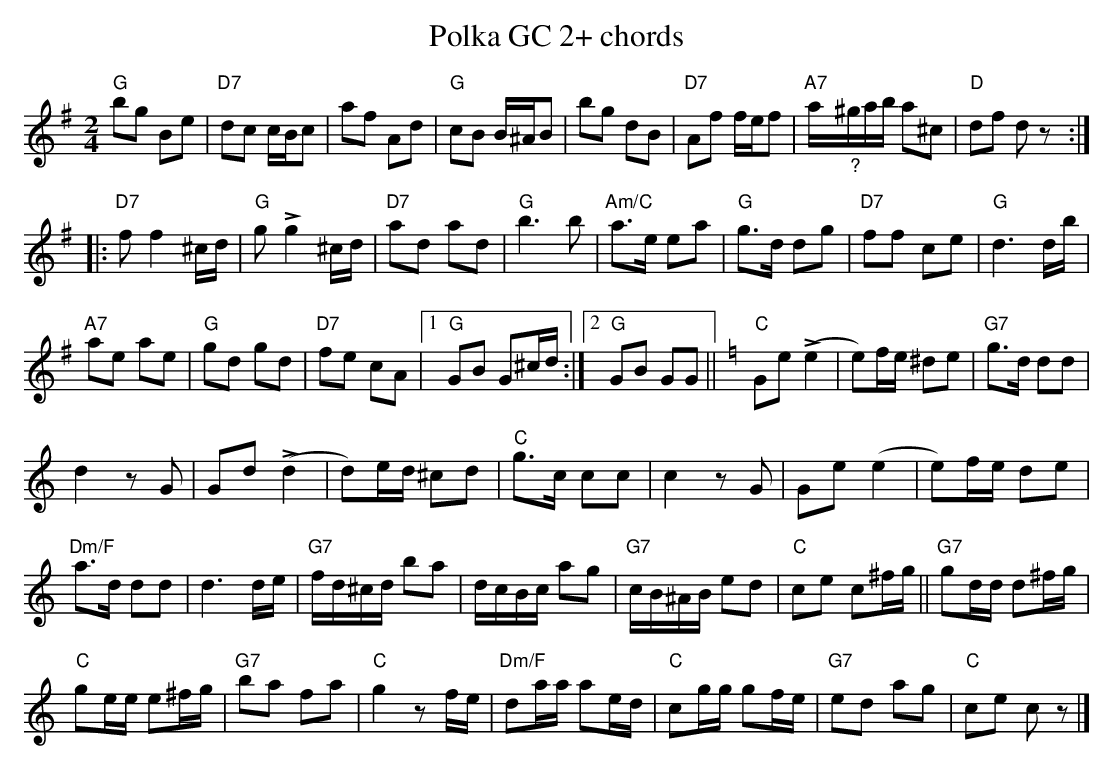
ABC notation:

X:1
T:Polka GC 2+ chords
M:2/4
L:1/8
K:Gmaj%%MIDI gchordon
"G"bg Be | "D7"dc c/2B/2c | af Ad | "G"cB B/2^A/2B | bg dB | "D7"Af f/2e/2f | "A7"a/2"_?"^g/2a/2b/2 a^c | "D"df dz ::
"D7"ff2^c/2d/2 | "G"g!>!g2 ^c/2d/2 | "D7"ad ad | "G"b3b | "Am/C"a>e ea | "G"g>d dg | "D7"ff ce | "G"d3 d/2b/2 |
"A7"ae ae | "G"gd gd | "D7"fe cA |1 "G"GB G^c/2d/2 :|2 "G"GB GG || [K:Cmaj] "C"Ge (!>!e2 | e)f/2e/2 ^de | "G7"g>d dd |
d2zG | Gd (!>!d2 | d)e/2d/2 ^cd | "C"g>c cc | c2zG | Ge (e2 | e)f/2e/2 de |
"Dm/F"a>d dd | d3 d/2e/2 | "G7"f/2d/2^c/2d/2 ba | d/2c/2B/2c/2 ag | "G7"c/2B/2^A/2B/2 ed | "C"ce c^f/2g/2 || "G7"gd/2d/2 d^f/2g/2 |
"C"ge/2e/2 e^f/2g/2 | "G7"ba fa | "C"g2zf/2e/2 | "Dm/F"da/2a/2 ae/2d/2 | "C"cg/2g/2 gf/2e/2 | "G7"ed ag | "C"ce cz |]
